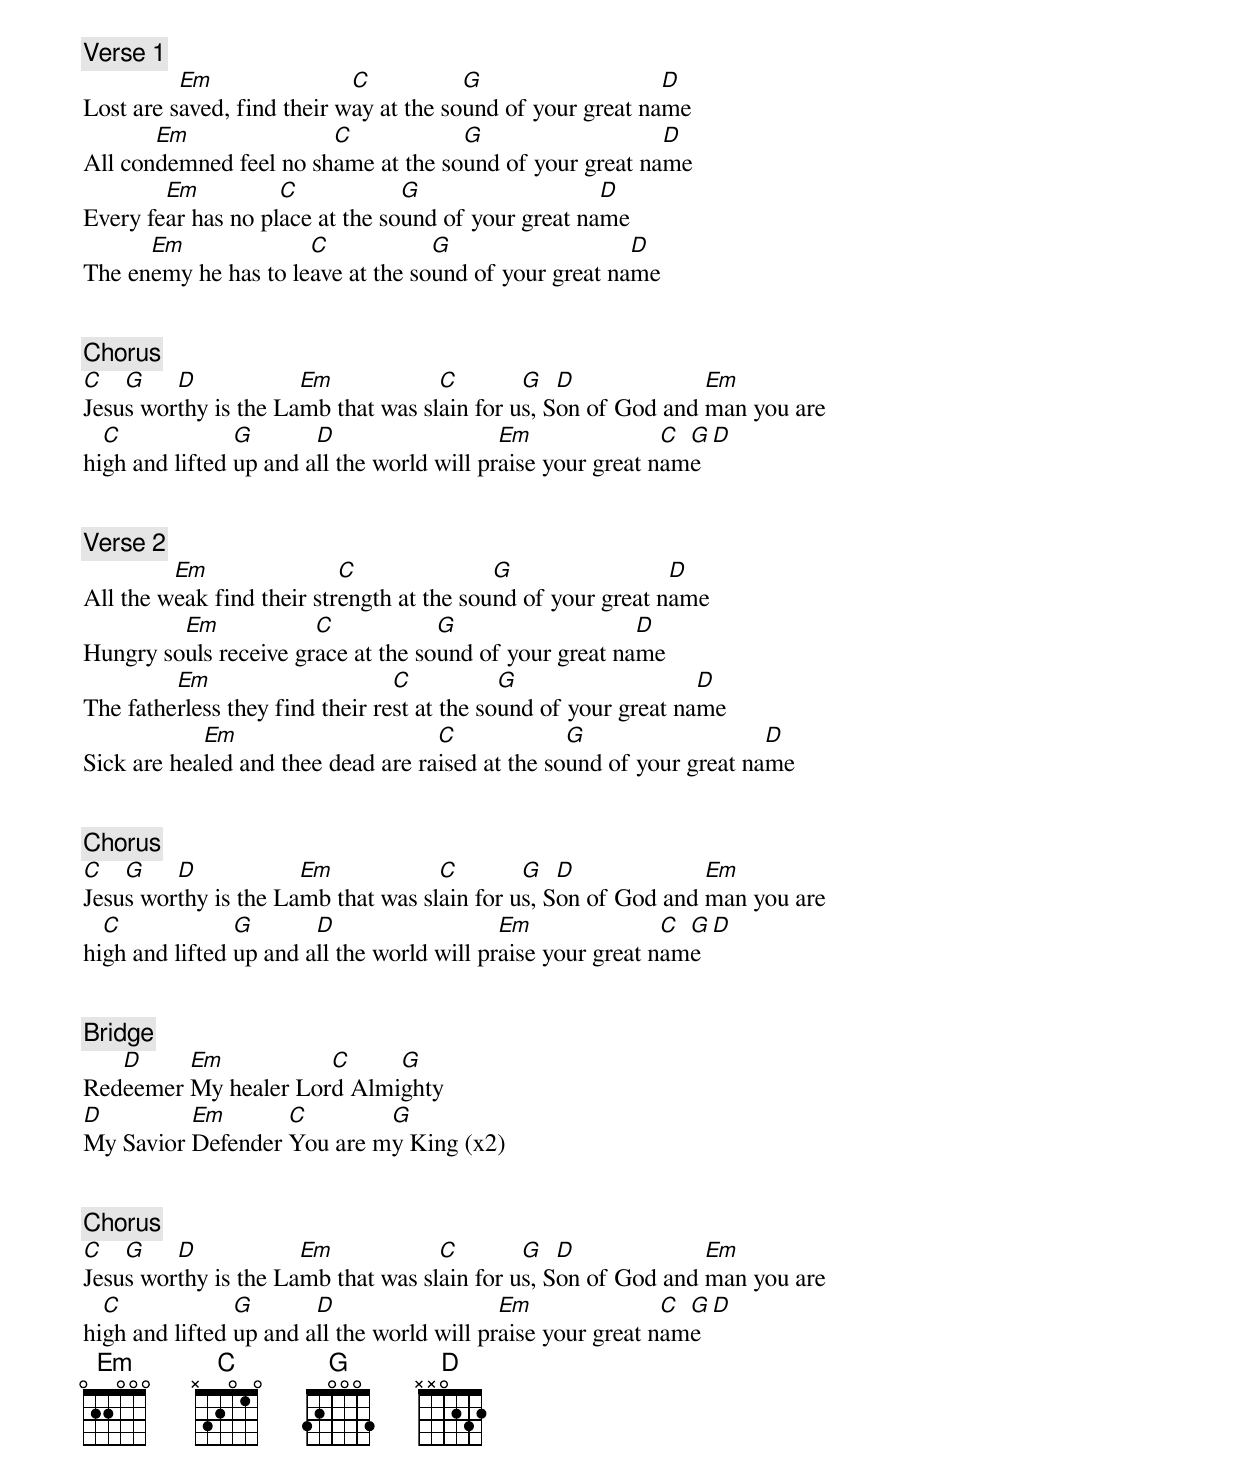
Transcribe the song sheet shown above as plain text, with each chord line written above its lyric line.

[Verse 1]
          Em                C           G                   D
Lost are saved, find their way at the sound of your great name
       Em               C            G                   D
All condemned feel no shame at the sound of your great name
        Em          C            G                   D
Every fear has no place at the sound of your great name
      Em              C            G                   D
The enemy he has to leave at the sound of your great name


[Chorus]
C   G    D            Em            C        G   D             Em
Jesus worthy is the Lamb that was slain for us, Son of God and man you are
  C             G       D                   Em               C G D
high and lifted up and all the world will praise your great name


[Verse 2]
         Em                C               G                 D
All the weak find their strength at the sound of your great name
         Em            C            G                   D
Hungry souls receive grace at the sound of your great name
         Em                      C           G                   D
The fatherless they find their rest at the sound of your great name
            Em                      C             G                   D
Sick are healed and thee dead are raised at the sound of your great name


[Chorus]
C   G    D            Em            C        G   D             Em
Jesus worthy is the Lamb that was slain for us, Son of God and man you are
  C             G       D                   Em               C G D
high and lifted up and all the world will praise your great name


[Bridge]
   D     Em           C     G
Redeemer My healer Lord Almighty
D         Em       C        G
My Savior Defender You are my King (x2)


[Chorus]
C   G    D            Em            C        G   D             Em
Jesus worthy is the Lamb that was slain for us, Son of God and man you are
  C             G       D                   Em               C G D
high and lifted up and all the world will praise your great name
